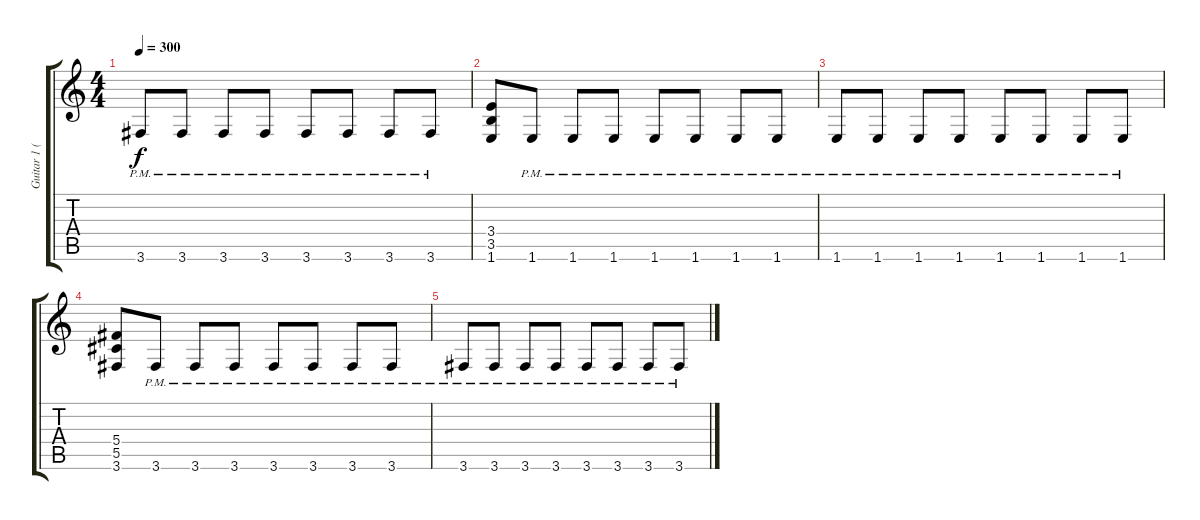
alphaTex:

\track ("Guitar 1 (SheJa)" "Guitar 1 (") {instrument distortionguitar}
\staff {score tabs}
\tuning (Eb4 Bb3 Gb3 Db3 Ab2 Eb2) {hide}
\ts (4 4)
\tempo 300
\clef g2
\ks c
3.6{pm}.8{dy f} 3.6{pm}.8 3.6{pm}.8 3.6{pm}.8 3.6{pm}.8 3.6{pm}.8 3.6{pm}.8 3.6{pm}.8 |
(3.4 3.5 1.6).8 1.6{pm}.8 1.6{pm}.8 1.6{pm}.8 1.6{pm}.8 1.6{pm}.8 1.6{pm}.8 1.6{pm}.8 |
1.6{pm}.8 1.6{pm}.8 1.6{pm}.8 1.6{pm}.8 1.6{pm}.8 1.6{pm}.8 1.6{pm}.8 1.6{pm}.8 |
(5.4 5.5 3.6).8 3.6{pm}.8 3.6{pm}.8 3.6{pm}.8 3.6{pm}.8 3.6{pm}.8 3.6{pm}.8 3.6{pm}.8 |
3.6{pm}.8 3.6{pm}.8 3.6{pm}.8 3.6{pm}.8 3.6{pm}.8 3.6{pm}.8 3.6{pm}.8 3.6{pm}.8
